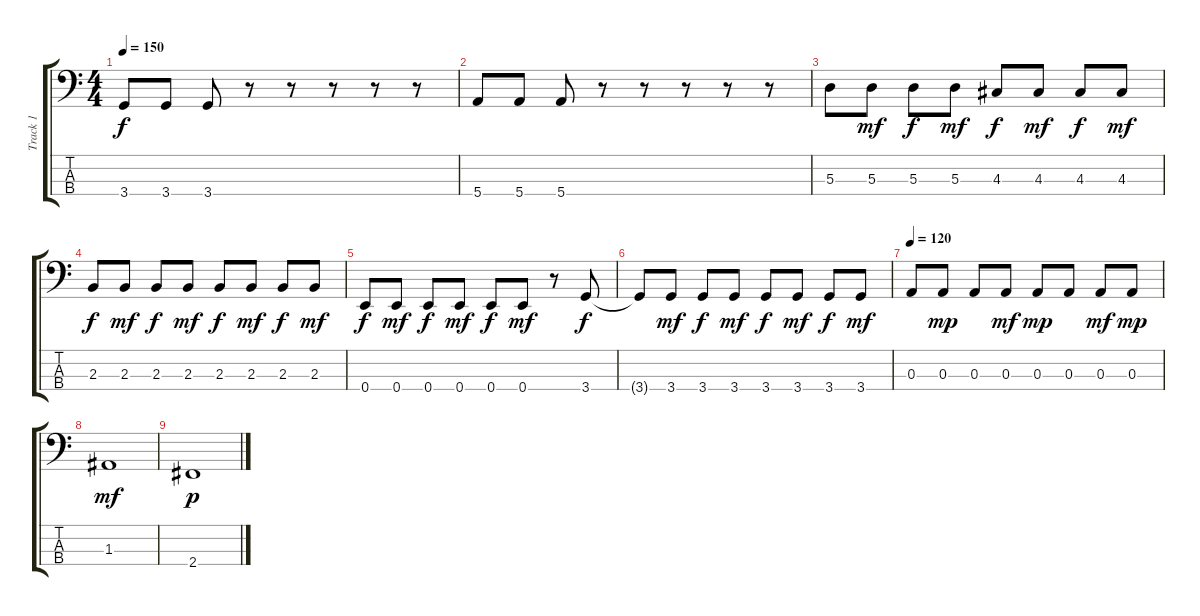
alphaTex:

\track ("Track 1" "Track 1") {instrument electricbasspick}
\staff {score tabs}
\tuning (G2 D2 A1 E1) {hide}
\ts (4 4)
\tempo 150
\clef f4
\ks c
3.4.8{dy f} 3.4.8 3.4.8 r.8 r.8 r.8 r.8 r.8 |
5.4.8 5.4.8 5.4.8 r.8 r.8 r.8 r.8 r.8 |
5.3.8 5.3.8{dy mf} 5.3.8{dy f} 5.3.8{dy mf} 4.3.8{dy f} 4.3.8{dy mf} 4.3.8{dy f} 4.3.8{dy mf} |
2.3.8{dy f} 2.3.8{dy mf} 2.3.8{dy f} 2.3.8{dy mf} 2.3.8{dy f} 2.3.8{dy mf} 2.3.8{dy f} 2.3.8{dy mf} |
0.4.8{dy f} 0.4.8{dy mf} 0.4.8{dy f} 0.4.8{dy mf} 0.4.8{dy f} 0.4.8{dy mf} r.8 3.4.8{dy f} |
3.4{t}.8 3.4.8{dy mf} 3.4.8{dy f} 3.4.8{dy mf} 3.4.8{dy f} 3.4.8{dy mf} 3.4.8{dy f} 3.4.8{dy mf} |
\tempo 120
0.3.8 0.3.8{dy mp} 0.3.8 0.3.8{dy mf} 0.3.8{dy mp} 0.3.8 0.3.8{dy mf} 0.3.8{dy mp} |
1.3.1{dy mf} |
2.4.1{dy p}
